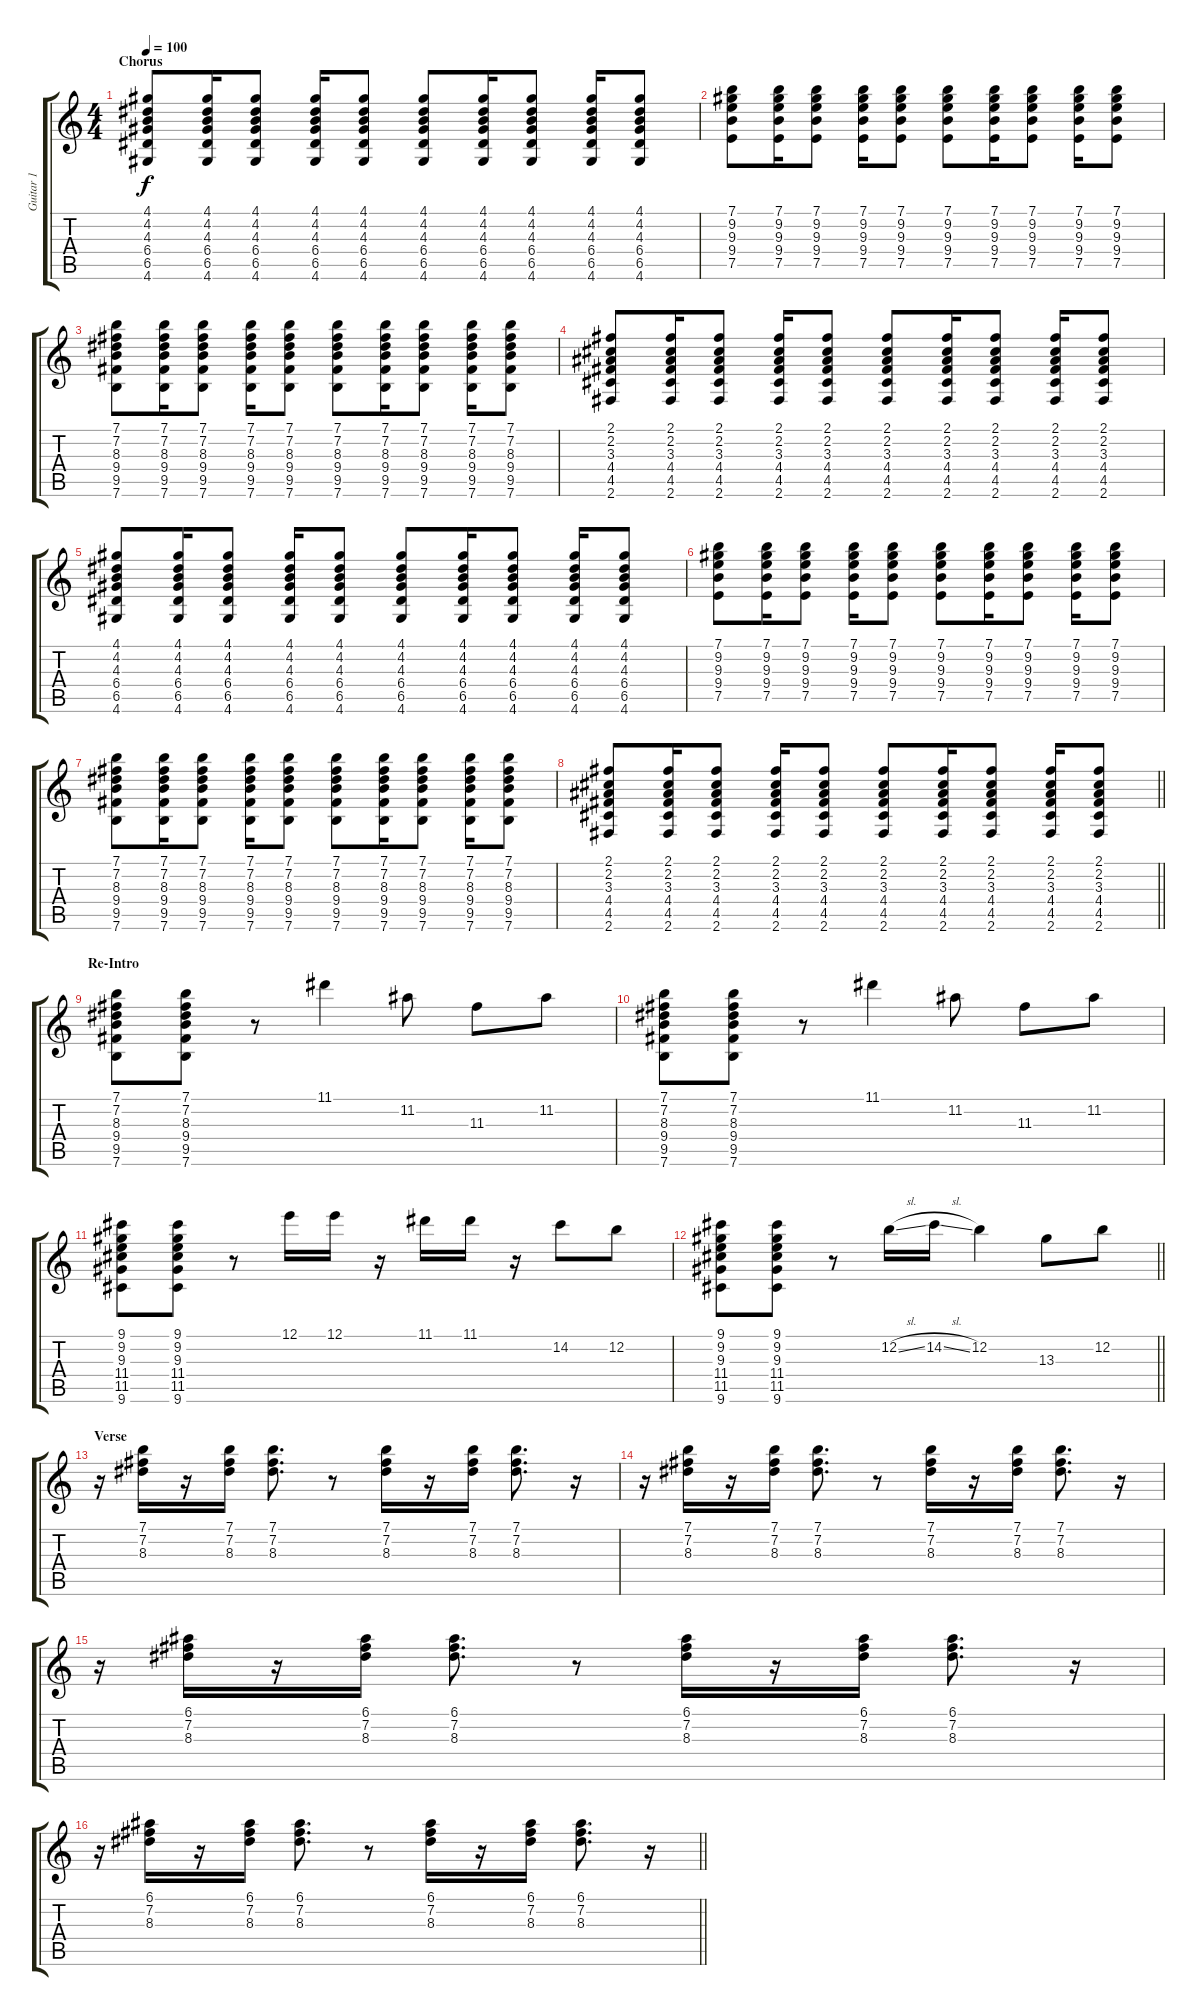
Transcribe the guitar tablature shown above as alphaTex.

\track ("Guitar 1" "Guitar 1") {instrument overdrivenguitar}
\staff {score tabs}
\tuning (E4 B3 G3 D3 A2 E2) {hide}
\ts (4 4)
\section ("" "Chorus")
\tempo 100
\clef g2
\ks c
(4.1 4.2 4.3 6.4 6.5 4.6).8{dy f} (4.1 4.2 4.3 6.4 6.5 4.6).16 (4.1 4.2 4.3 6.4 6.5 4.6).8 (4.1 4.2 4.3 6.4 6.5 4.6).16 (4.1 4.2 4.3 6.4 6.5 4.6).8 (4.1 4.2 4.3 6.4 6.5 4.6).8 (4.1 4.2 4.3 6.4 6.5 4.6).16 (4.1 4.2 4.3 6.4 6.5 4.6).8 (4.1 4.2 4.3 6.4 6.5 4.6).16 (4.1 4.2 4.3 6.4 6.5 4.6).8 |
(7.1 9.2 9.3 9.4 7.5).8 (7.1 9.2 9.3 9.4 7.5).16 (7.1 9.2 9.3 9.4 7.5).8 (7.1 9.2 9.3 9.4 7.5).16 (7.1 9.2 9.3 9.4 7.5).8 (7.1 9.2 9.3 9.4 7.5).8 (7.1 9.2 9.3 9.4 7.5).16 (7.1 9.2 9.3 9.4 7.5).8 (7.1 9.2 9.3 9.4 7.5).16 (7.1 9.2 9.3 9.4 7.5).8 |
(7.1 7.2 8.3 9.4 9.5 7.6).8 (7.1 7.2 8.3 9.4 9.5 7.6).16 (7.1 7.2 8.3 9.4 9.5 7.6).8 (7.1 7.2 8.3 9.4 9.5 7.6).16 (7.1 7.2 8.3 9.4 9.5 7.6).8 (7.1 7.2 8.3 9.4 9.5 7.6).8 (7.1 7.2 8.3 9.4 9.5 7.6).16 (7.1 7.2 8.3 9.4 9.5 7.6).8 (7.1 7.2 8.3 9.4 9.5 7.6).16 (7.1 7.2 8.3 9.4 9.5 7.6).8 |
(2.1 2.2 3.3 4.4 4.5 2.6).8 (2.1 2.2 3.3 4.4 4.5 2.6).16 (2.1 2.2 3.3 4.4 4.5 2.6).8 (2.1 2.2 3.3 4.4 4.5 2.6).16 (2.1 2.2 3.3 4.4 4.5 2.6).8 (2.1 2.2 3.3 4.4 4.5 2.6).8 (2.1 2.2 3.3 4.4 4.5 2.6).16 (2.1 2.2 3.3 4.4 4.5 2.6).8 (2.1 2.2 3.3 4.4 4.5 2.6).16 (2.1 2.2 3.3 4.4 4.5 2.6).8 |
(4.1 4.2 4.3 6.4 6.5 4.6).8 (4.1 4.2 4.3 6.4 6.5 4.6).16 (4.1 4.2 4.3 6.4 6.5 4.6).8 (4.1 4.2 4.3 6.4 6.5 4.6).16 (4.1 4.2 4.3 6.4 6.5 4.6).8 (4.1 4.2 4.3 6.4 6.5 4.6).8 (4.1 4.2 4.3 6.4 6.5 4.6).16 (4.1 4.2 4.3 6.4 6.5 4.6).8 (4.1 4.2 4.3 6.4 6.5 4.6).16 (4.1 4.2 4.3 6.4 6.5 4.6).8 |
(7.1 9.2 9.3 9.4 7.5).8 (7.1 9.2 9.3 9.4 7.5).16 (7.1 9.2 9.3 9.4 7.5).8 (7.1 9.2 9.3 9.4 7.5).16 (7.1 9.2 9.3 9.4 7.5).8 (7.1 9.2 9.3 9.4 7.5).8 (7.1 9.2 9.3 9.4 7.5).16 (7.1 9.2 9.3 9.4 7.5).8 (7.1 9.2 9.3 9.4 7.5).16 (7.1 9.2 9.3 9.4 7.5).8 |
(7.1 7.2 8.3 9.4 9.5 7.6).8 (7.1 7.2 8.3 9.4 9.5 7.6).16 (7.1 7.2 8.3 9.4 9.5 7.6).8 (7.1 7.2 8.3 9.4 9.5 7.6).16 (7.1 7.2 8.3 9.4 9.5 7.6).8 (7.1 7.2 8.3 9.4 9.5 7.6).8 (7.1 7.2 8.3 9.4 9.5 7.6).16 (7.1 7.2 8.3 9.4 9.5 7.6).8 (7.1 7.2 8.3 9.4 9.5 7.6).16 (7.1 7.2 8.3 9.4 9.5 7.6).8 |
\barLineRight lightlight
(2.1 2.2 3.3 4.4 4.5 2.6).8 (2.1 2.2 3.3 4.4 4.5 2.6).16 (2.1 2.2 3.3 4.4 4.5 2.6).8 (2.1 2.2 3.3 4.4 4.5 2.6).16 (2.1 2.2 3.3 4.4 4.5 2.6).8 (2.1 2.2 3.3 4.4 4.5 2.6).8 (2.1 2.2 3.3 4.4 4.5 2.6).16 (2.1 2.2 3.3 4.4 4.5 2.6).8 (2.1 2.2 3.3 4.4 4.5 2.6).16 (2.1 2.2 3.3 4.4 4.5 2.6).8 |
\section ("" "Re-Intro")
(7.1 7.2 8.3 9.4 9.5 7.6).8 (7.1 7.2 8.3 9.4 9.5 7.6).8 r.8 11.1.4 11.2.8 11.3.8 11.2.8 |
(7.1 7.2 8.3 9.4 9.5 7.6).8 (7.1 7.2 8.3 9.4 9.5 7.6).8 r.8 11.1.4 11.2.8 11.3.8 11.2.8 |
(9.1 9.2 9.3 11.4 11.5 9.6).8 (9.1 9.2 9.3 11.4 11.5 9.6).8 r.8 12.1.16 12.1.16 r.16 11.1.16 11.1.16 r.16 14.2.8 12.2.8 |
\barLineRight lightlight
(9.1 9.2 9.3 11.4 11.5 9.6).8 (9.1 9.2 9.3 11.4 11.5 9.6).8 r.8 12.2{sl}.16 14.2{sl}.16 12.2.4 13.3.8 12.2.8 |
\section ("" "Verse")
r.16{instrument electricguitarclean} (7.1 7.2 8.3).16 r.16 (7.1 7.2 8.3).16 (7.1 7.2 8.3).8{d} r.8 (7.1 7.2 8.3).16 r.16 (7.1 7.2 8.3).16 (7.1 7.2 8.3).8{d} r.16 |
r.16 (7.1 7.2 8.3).16 r.16 (7.1 7.2 8.3).16 (7.1 7.2 8.3).8{d} r.8 (7.1 7.2 8.3).16 r.16 (7.1 7.2 8.3).16 (7.1 7.2 8.3).8{d} r.16 |
r.16 (6.1 7.2 8.3).16 r.16 (6.1 7.2 8.3).16 (6.1 7.2 8.3).8{d} r.8 (6.1 7.2 8.3).16 r.16 (6.1 7.2 8.3).16 (6.1 7.2 8.3).8{d} r.16 |
\barLineRight lightlight
r.16 (6.1 7.2 8.3).16 r.16 (6.1 7.2 8.3).16 (6.1 7.2 8.3).8{d} r.8 (6.1 7.2 8.3).16 r.16 (6.1 7.2 8.3).16 (6.1 7.2 8.3).8{d} r.16
